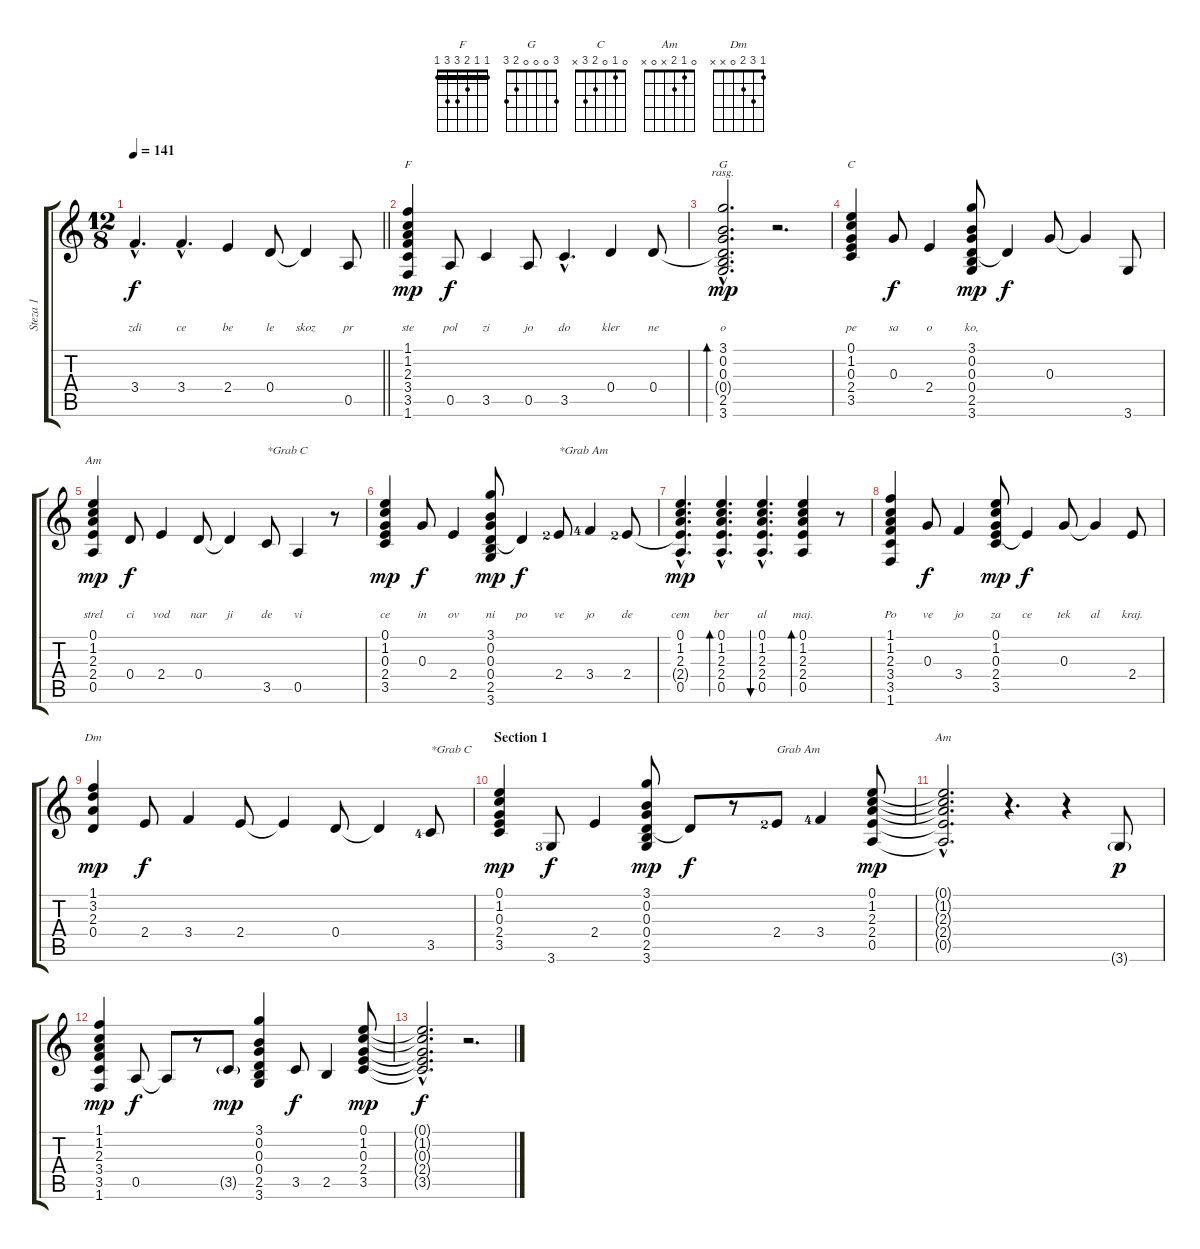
\track ("Steza 1" "Steza 1") {instrument acousticguitarnylon}
\staff {score tabs}
\tuning (E4 B3 G3 D3 A2 E2) {hide}
\chord ("F" 1 1 2 3 3 1) {barre 1}
\chord ("G" 3 0 0 0 2 3)
\chord ("C" 0 1 0 2 3 x)
\chord ("Am" 0 1 2 2 0 x)
\chord ("Dm" 1 3 2 0 x x)
\chord ("Am" 0 1 2 x 0 x)
\ts (12 8)
\tempo 141
\clef g2
\barLineRight lightlight
\ks c
3.4{hac}.4{d lyrics (0 "") lyrics (1 "") lyrics (2 "") lyrics (3 "") lyrics (4 "zdi") dy f} 3.4{hac}.4{d lyrics (0 "") lyrics (1 "") lyrics (2 "") lyrics (3 "") lyrics (4 "ce")} 2.4.4{lyrics (0 "") lyrics (1 "") lyrics (2 "") lyrics (3 "") lyrics (4 "be")} 0.4.8{lyrics (0 "") lyrics (1 "") lyrics (2 "") lyrics (3 "") lyrics (4 "le")} 0.4{t}.4{lyrics (0 "") lyrics (1 "") lyrics (2 "") lyrics (3 "") lyrics (4 "skoz")} 0.5.8{lyrics (0 "") lyrics (1 "") lyrics (2 "") lyrics (3 "") lyrics (4 "pr")} |
(1.1 1.2 2.3 3.4 3.5 1.6).4{ch "F" lyrics (0 "") lyrics (1 "") lyrics (2 "") lyrics (3 "") lyrics (4 "ste") dy mp} 0.5.8{lyrics (0 "") lyrics (1 "") lyrics (2 "") lyrics (3 "") lyrics (4 "pol") dy f} 3.5.4{lyrics (0 "") lyrics (1 "") lyrics (2 "") lyrics (3 "") lyrics (4 "zi")} 0.5.8{lyrics (0 "") lyrics (1 "") lyrics (2 "") lyrics (3 "") lyrics (4 "jo")} 3.5{hac}.4{d lyrics (0 "") lyrics (1 "") lyrics (2 "") lyrics (3 "") lyrics (4 "do")} 0.4.4{lyrics (0 "") lyrics (1 "") lyrics (2 "") lyrics (3 "") lyrics (4 "kler")} 0.4.8{lyrics (0 "") lyrics (1 "") lyrics (2 "") lyrics (3 "") lyrics (4 "ne")} |
(3.1{hac} 0.2{hac} 0.3{hac} 0.4{hac t} 2.5{hac} 3.6{hac}).2{d bd 60 ch "G" rasg ii lyrics (0 "") lyrics (1 "") lyrics (2 "") lyrics (3 "") lyrics (4 "o") dy mp} r.2{d} |
(0.1 1.2 0.3 2.4 3.5).4{ch "C" lyrics (0 "") lyrics (1 "") lyrics (2 "") lyrics (3 "") lyrics (4 "pe")} 0.3.8{lyrics (0 "") lyrics (1 "") lyrics (2 "") lyrics (3 "") lyrics (4 "sa") dy f} 2.4.4{lyrics (0 "") lyrics (1 "") lyrics (2 "") lyrics (3 "") lyrics (4 "o")} (3.1 0.2 0.3 0.4 2.5 3.6).8{lyrics (0 "") lyrics (1 "") lyrics (2 "") lyrics (3 "") lyrics (4 "ko,") dy mp} 0.4{t}.4{lyrics (0 "") lyrics (1 "") lyrics (2 "") lyrics (3 "") lyrics (4 "") dy f} 0.3.8{lyrics (0 "") lyrics (1 "") lyrics (2 "") lyrics (3 "") lyrics (4 "")} 0.3{t}.4{lyrics (0 "") lyrics (1 "") lyrics (2 "") lyrics (3 "") lyrics (4 "")} 3.6.8{lyrics (0 "") lyrics (1 "") lyrics (2 "") lyrics (3 "") lyrics (4 "")} |
(0.1 1.2 2.3 2.4 0.5).4{ch "Am" lyrics (0 "") lyrics (1 "") lyrics (2 "") lyrics (3 "") lyrics (4 "strel") dy mp} 0.4.8{lyrics (0 "") lyrics (1 "") lyrics (2 "") lyrics (3 "") lyrics (4 "ci") dy f} 2.4.4{lyrics (0 "") lyrics (1 "") lyrics (2 "") lyrics (3 "") lyrics (4 "vod")} 0.4.8{lyrics (0 "") lyrics (1 "") lyrics (2 "") lyrics (3 "") lyrics (4 "nar")} 0.4{t}.4{lyrics (0 "") lyrics (1 "") lyrics (2 "") lyrics (3 "") lyrics (4 "ji")} 3.5.8{txt "*Grab C" lyrics (0 "") lyrics (1 "") lyrics (2 "") lyrics (3 "") lyrics (4 "de")} 0.5.4{lyrics (0 "") lyrics (1 "") lyrics (2 "") lyrics (3 "") lyrics (4 "vi")} r.8 |
(0.1 1.2 0.3 2.4 3.5).4{lyrics (0 "") lyrics (1 "") lyrics (2 "") lyrics (3 "") lyrics (4 "ce") dy mp} 0.3.8{lyrics (0 "") lyrics (1 "") lyrics (2 "") lyrics (3 "") lyrics (4 "in") dy f} 2.4.4{lyrics (0 "") lyrics (1 "") lyrics (2 "") lyrics (3 "") lyrics (4 "ov")} (3.1 0.2 0.3 0.4 2.5 3.6).8{lyrics (0 "") lyrics (1 "") lyrics (2 "") lyrics (3 "") lyrics (4 "ni") dy mp} 0.4{t}.4{lyrics (0 "") lyrics (1 "") lyrics (2 "") lyrics (3 "") lyrics (4 "po") dy f} 2.4{lf 3}.8{txt "*Grab Am" lyrics (0 "") lyrics (1 "") lyrics (2 "") lyrics (3 "") lyrics (4 "ve")} 3.4{lf 5}.4{lyrics (0 "") lyrics (1 "") lyrics (2 "") lyrics (3 "") lyrics (4 "jo")} 2.4{lf 3}.8{lyrics (0 "") lyrics (1 "") lyrics (2 "") lyrics (3 "") lyrics (4 "de")} |
(0.1{hac} 1.2{hac} 2.3{hac} 2.4{hac t} 0.5{hac}).4{d lyrics (0 "") lyrics (1 "") lyrics (2 "") lyrics (3 "") lyrics (4 "cem") dy mp} (0.1{hac} 1.2{hac} 2.3{hac} 2.4{hac} 0.5{hac}).4{d bd 60 lyrics (0 "") lyrics (1 "") lyrics (2 "") lyrics (3 "") lyrics (4 "ber")} (0.1{hac} 1.2{hac} 2.3{hac} 2.4{hac} 0.5{hac}).4{d bu 60 lyrics (0 "") lyrics (1 "") lyrics (2 "") lyrics (3 "") lyrics (4 "al")} (0.1 1.2 2.3 2.4 0.5).4{bd 60 lyrics (0 "") lyrics (1 "") lyrics (2 "") lyrics (3 "") lyrics (4 "maj.")} r.8 |
(1.1 1.2 2.3 3.4 3.5 1.6).4{lyrics (0 "") lyrics (1 "") lyrics (2 "") lyrics (3 "") lyrics (4 "Po")} 0.3.8{lyrics (0 "") lyrics (1 "") lyrics (2 "") lyrics (3 "") lyrics (4 "ve") dy f} 3.4.4{lyrics (0 "") lyrics (1 "") lyrics (2 "") lyrics (3 "") lyrics (4 "jo")} (0.1 1.2 0.3 2.4 3.5).8{lyrics (0 "") lyrics (1 "") lyrics (2 "") lyrics (3 "") lyrics (4 "za") dy mp} 2.4{t}.4{lyrics (0 "") lyrics (1 "") lyrics (2 "") lyrics (3 "") lyrics (4 "ce") dy f} 0.3.8{lyrics (0 "") lyrics (1 "") lyrics (2 "") lyrics (3 "") lyrics (4 "tek")} 0.3{t}.4{lyrics (0 "") lyrics (1 "") lyrics (2 "") lyrics (3 "") lyrics (4 "al")} 2.4.8{lyrics (0 "") lyrics (1 "") lyrics (2 "") lyrics (3 "") lyrics (4 "kraj.")} |
(1.1 3.2 2.3 0.4).4{ch "Dm" dy mp} 2.4.8{dy f} 3.4.4 2.4.8 2.4{t}.4 0.4.8 0.4{t}.4 3.5{lf 5}.8{txt "*Grab C"} |
\section ("" "Section 1")
(0.1 1.2 0.3 2.4 3.5).4{dy mp} 3.6{lf 4}.8{dy f} 2.4.4 (3.1 0.2 0.3 0.4 2.5 3.6).8{dy mp} 0.4{t}.8{dy f} r.8 2.4{lf 3}.8{txt "Grab Am"} 3.4{lf 5}.4 (0.1 1.2 2.3 2.4 0.5).8{dy mp} |
(0.1{hac t} 1.2{hac t} 2.3{hac t} 2.4{hac t} 0.5{hac t}).2{d ch "Am"} r.4{d} r.4 3.6{g}.8{dy p} |
(1.1 1.2 2.3 3.4 3.5 1.6).4{dy mp} 0.5.8{dy f} 0.5{t}.8 r.8 3.5{g}.8{dy mp} (3.1 0.2 0.3 0.4 2.5 3.6).4 3.5.8{dy f} 2.5.4 (0.1 1.2 0.3 2.4 3.5).8{dy mp} |
(0.1{hac t} 1.2{hac t} 0.3{hac t} 2.4{hac t} 3.5{hac t}).2{d dy f} r.2{d}
